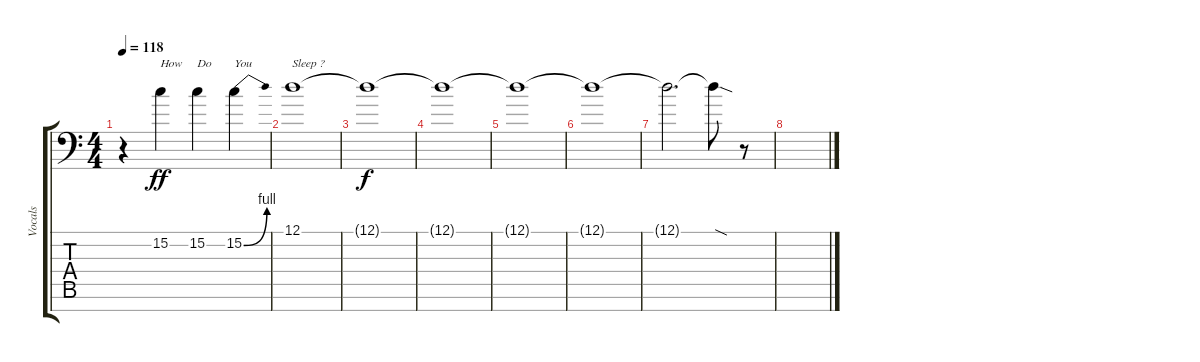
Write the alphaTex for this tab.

\track ("Vocals" "Vocals") {instrument bassoon}
\staff {score tabs}
\tuning (D4 A3 E3 D3 A2 E2 A1) {hide}
\ts (4 4)
\tempo 118
\clef f4
\ks c
r.4{dy f} 15.2.4{txt "How" dy ff} 15.2.4{txt "Do"} 15.2{be (bend 0 0 60 4)}.4{txt "You"} |
12.1.1{txt "Sleep ?"} |
12.1{t}.1{dy f} |
12.1{t}.1 |
12.1{t}.1 |
12.1{t}.1 |
12.1{t}.2{d} 12.1{sod t}.8 r.8 |
\section ("" "")
